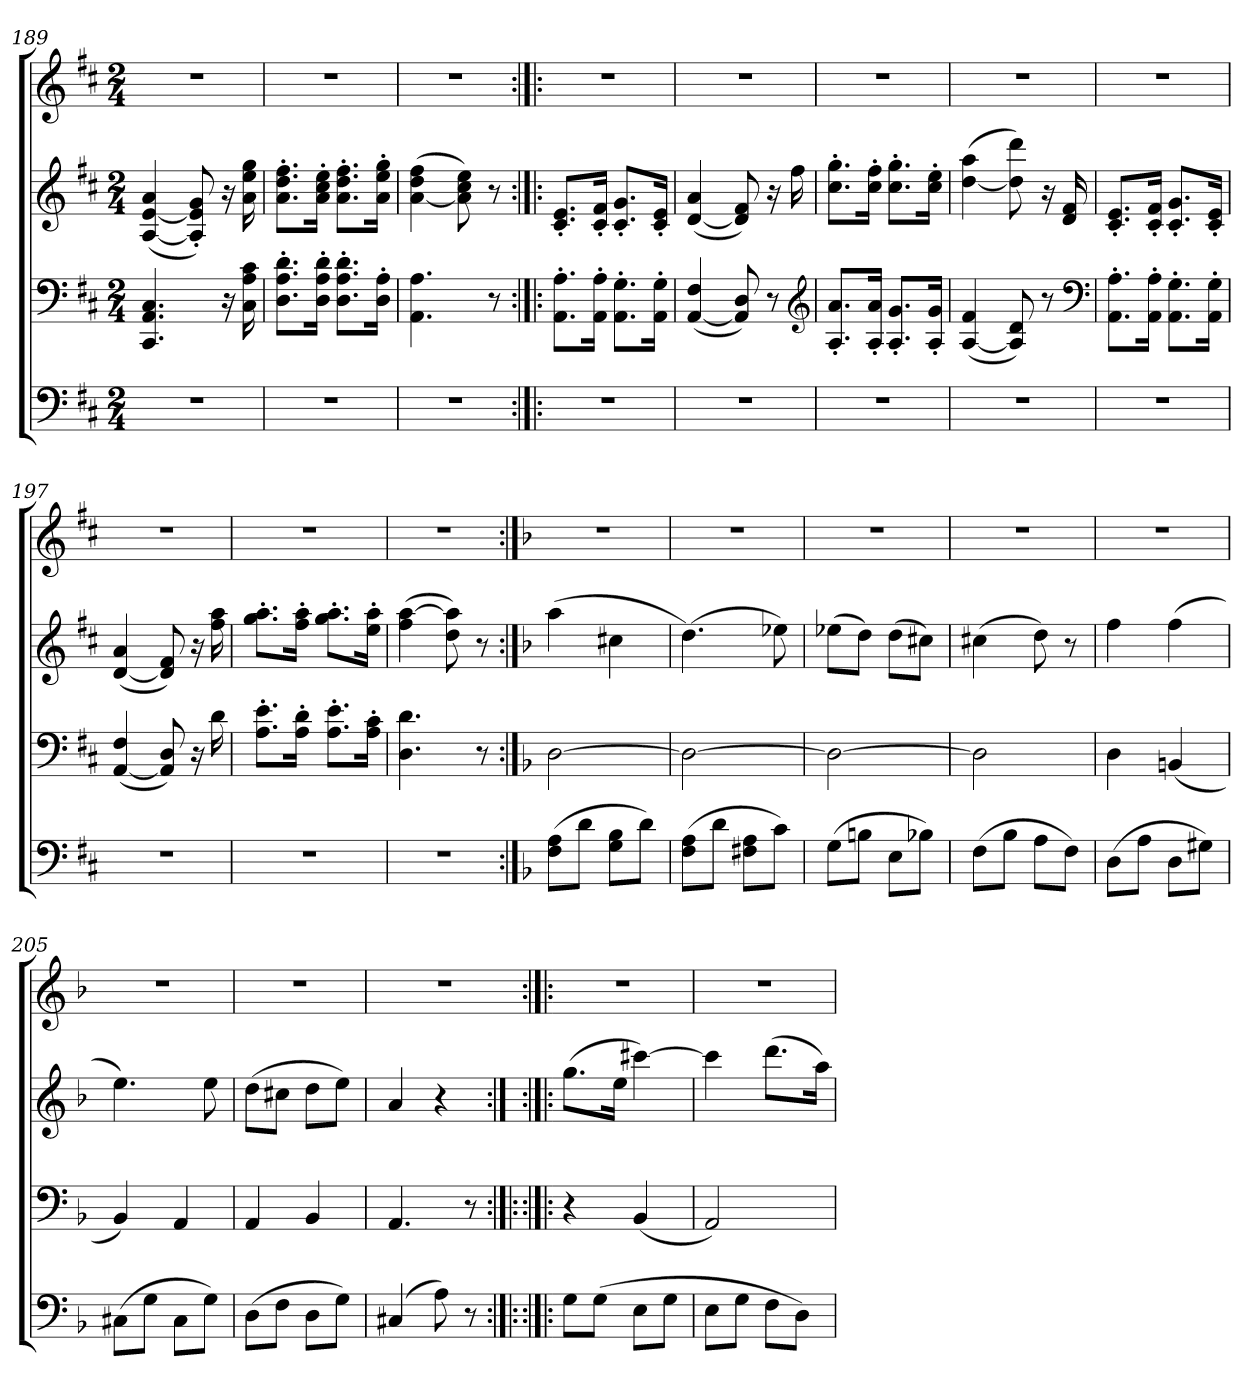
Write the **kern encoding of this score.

**kern	**kern	**kern	**kern
*part4	*part3	*part2	*part1
*staff4	*staff3	*staff2	*staff1
*clefF4	*clefF4	*clefG2	*clefG2
*k[f#c#]	*k[f#c#]	*k[f#c#]	*k[f#c#]
*M2/4	*M2/4	*M2/4	*M2/4
=189	=189	=189	=189
2r	4.CC# 4.AA 4.C#	([4A [4e 4a	2r
.	.	8A]' 8e]' 8g')	.
.	16r	16r	.
.	16C# 16A 16c#	16a 16ee 16gg	.
=190	=190	=190	=190
2r	8.D' 8.A' 8.d'L	8.a' 8.dd' 8.ff#'L	2r
.	16D' 16A' 16d'Jk	16a' 16cc#' 16ee'Jk	.
.	8.D' 8.A' 8.d'L	8.a' 8.dd' 8.ff#'L	.
.	16D' 16A'Jk	16a' 16ee' 16gg'Jk	.
=191	=191	=191	=191
2r	4.AA 4.A	([4a 4dd 4ff#	2r
.	.	8a] 8cc# 8ee)	.
.	8r	8r	.
=192:|!|:	=192:|!|:	=192:|!|:	=192:|!|:
2r	8.AA' 8.A'L	8.c#' 8.e'L	2r
.	16AA' 16A'Jk	16c#' 16f#'Jk	.
.	8.AA' 8.G'L	8.c#' 8.g'L	.
.	16AA' 16G'Jk	16c#' 16e'Jk	.
=193	=193	=193	=193
2r	([4AA 4F#	([4d 4a	2r
.	8AA] 8D)	8d] 8f#)	.
.	8r	16r	.
.	.	16ff#	.
*	*clefG2	*	*
=194	=194	=194	=194
2r	8.A' 8.a'L	8.cc#' 8.gg'L	2r
.	16A' 16a'Jk	16cc#' 16ff#'Jk	.
.	8.A' 8.g'L	8.cc#' 8.gg'L	.
.	16A' 16g'Jk	16cc#' 16ee'Jk	.
=195	=195	=195	=195
2r	([4A 4f#	([4dd 4aa	2r
.	8A] 8d)	8dd] 8ddd)	.
.	8r	16r	.
.	.	16d 16f#	.
*	*clefF4	*	*
=196	=196	=196	=196
2r	8.AA' 8.A'L	8.c#' 8.e'L	2r
.	16AA' 16A'Jk	16c#' 16f#'Jk	.
.	8.AA' 8.G'L	8.c#' 8.g'L	.
.	16AA' 16G'Jk	16c#' 16e'Jk	.
=197	=197	=197	=197
2r	([4AA 4F#	([4d 4a	2r
.	8AA] 8D)	8d] 8f#)	.
.	16r	16r	.
.	16d	16ff# 16aa	.
=198	=198	=198	=198
2r	8.A' 8.e'L	8.gg' 8.aa'L	2r
.	16A' 16d'Jk	16ff#' 16aa'Jk	.
.	8.A' 8.e'L	8.gg' 8.aa'L	.
.	16A' 16c#'Jk	16ee' 16aa'Jk	.
=199	=199	=199	=199
2r	4.D 4.d	(4ff# [4aa	2r
.	.	8dd 8aa])	.
.	8r	8r	.
=200:|!	=200:|!	=200:|!	=200:|!
*k[b-]	*k[b-]	*k[b-]	*k[b-]
(8F 8AL	[2D	(4aa	2r
8dJ	.	.	.
8G 8B-L	.	4cc#X	.
8dJ)	.	.	.
=201	=201	=201	=201
(8F 8AL	2D_	(4.dd)	2r
8dJ	.	.	.
8F#X 8AL	.	.	.
8cJ)	.	8ee-X)	.
=202	=202	=202	=202
(8GL	2D_	(8ee-XL	2r
8BnJ	.	8ddJ)	.
8EL	.	(8ddL	.
8B-XJ)	.	8cc#XJ)	.
=203	=203	=203	=203
(8FL	2D]	(4cc#X	2r
8B-J	.	.	.
8AL	.	8dd)	.
8FJ)	.	8r	.
=204	=204	=204	=204
(8DL	4D	4ff	2r
8AJ	.	.	.
8DL	(4BBn	(4ff	.
8G#XJ)	.	.	.
=205	=205	=205	=205
(8C#XL	4BB-)	4.ee)	2r
8GJ	.	.	.
8C#L	4AA	.	.
8GJ)	.	8ee	.
=206	=206	=206	=206
(8DL	4AA	(8ddL	2r
8FJ	.	8cc#XJ	.
8DL	4BB-	8ddL	.
8GJ)	.	8eeJ)	.
=207	=207	=207	=207
(4C#X	4.AA	4a	2r
8A)	.	4r	.
8r	8r	.	.
=208:|!|:	=208:|!|:	=208:|!	=208:|!|:
8GL	4r	(8.ggL	2r
(8GJ	.	.	.
.	.	16eeJk	.
8EL	(4BB-	[4ccc#X)	.
8GJ	.	.	.
=209	=209	=209	=209
8EL	2AA)	4ccc#]	2r
8GJ	.	.	.
8FL	.	(8.dddL	.
8DJ)	.	.	.
.	.	16aaJk)	.
=	=	=	=
*-	*-	*-	*-
